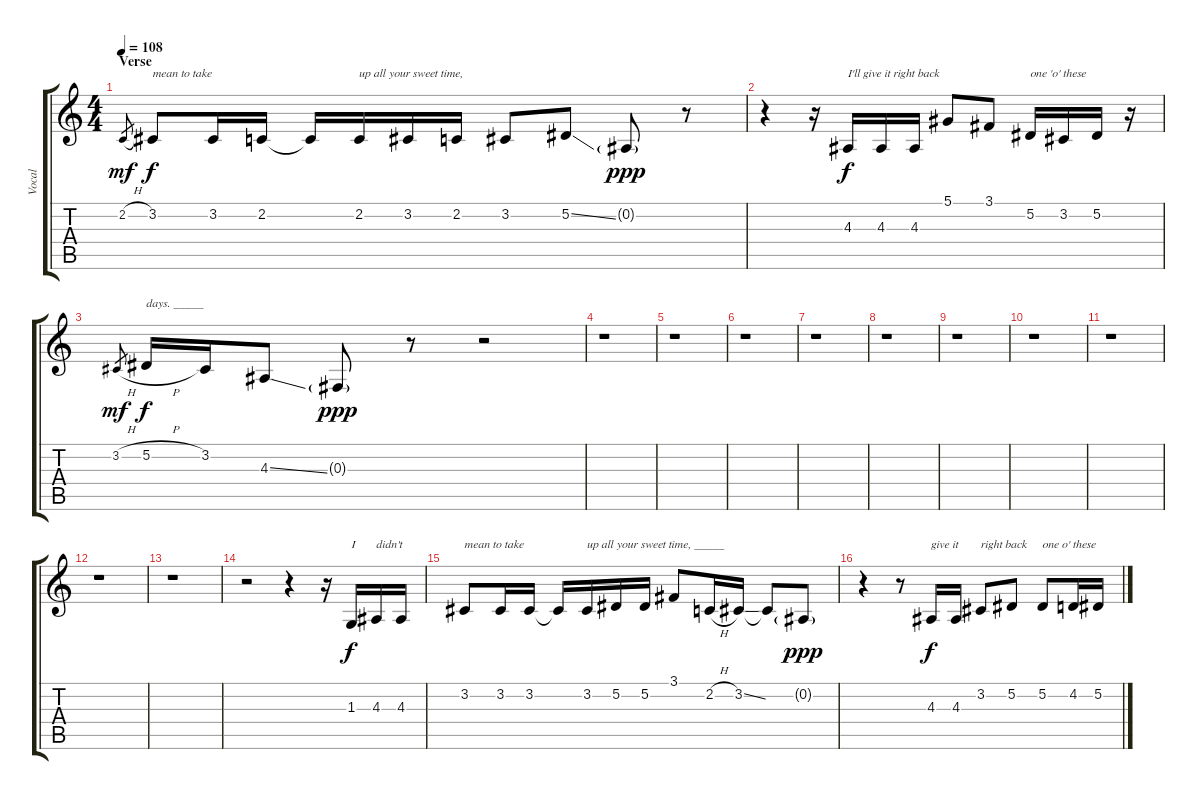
\track ("Vocal" "Vocal") {instrument flute}
\staff {score tabs}
\tuning (Eb4 Bb3 Gb3 Db3 Ab2 Eb2) {hide}
\ts (4 4)
\section ("" "Verse")
\tempo 108
\clef g2
\ks c
2.2{h}.8{gr dy mf} 3.2.8{txt "mean to take" dy f} 3.2.16 2.2.16 2.2{t}.16 2.2.16{txt "up all your sweet time,"} 3.2.16 2.2.16 3.2.8 5.2{ss}.8 0.2{g}.8{dy ppp} r.8 |
r.4 r.16 4.3.16{txt "I'll give it right back" dy f} 4.3.16 4.3.16 5.1.8 3.1.8 5.2.16{txt "one 'o' these"} 3.2.16 5.2.16 r.16 |
3.2{h}.8{gr dy mf} 5.2{h}.16{txt "days. _____" dy f} 3.2.16 4.3{ss}.8 0.3{g}.8{dy ppp} r.8 r.2 |
r.1 |
r.1 |
r.1 |
r.1 |
r.1 |
r.1 |
r.1 |
r.1 |
r.1 |
r.1 |
r.2 r.4 r.16 1.3.16{txt "I" dy f} 4.3.16{txt "didn't"} 4.3.16 |
3.2.8{txt "mean to take"} 3.2.16 3.2.16 3.2{t}.16 3.2.16{txt "up all your sweet time, _____"} 5.2.16 5.2.16 3.1.8 2.2{h}.16 3.2{ss}.16 3.2{t}.8 0.2{g}.8{dy ppp} |
r.4 r.8 4.3.16{txt "give it" dy f} 4.3.16 3.2.8{txt "right back"} 5.2.8 5.2.8{txt "one o' these"} 4.2.16 5.2.16
